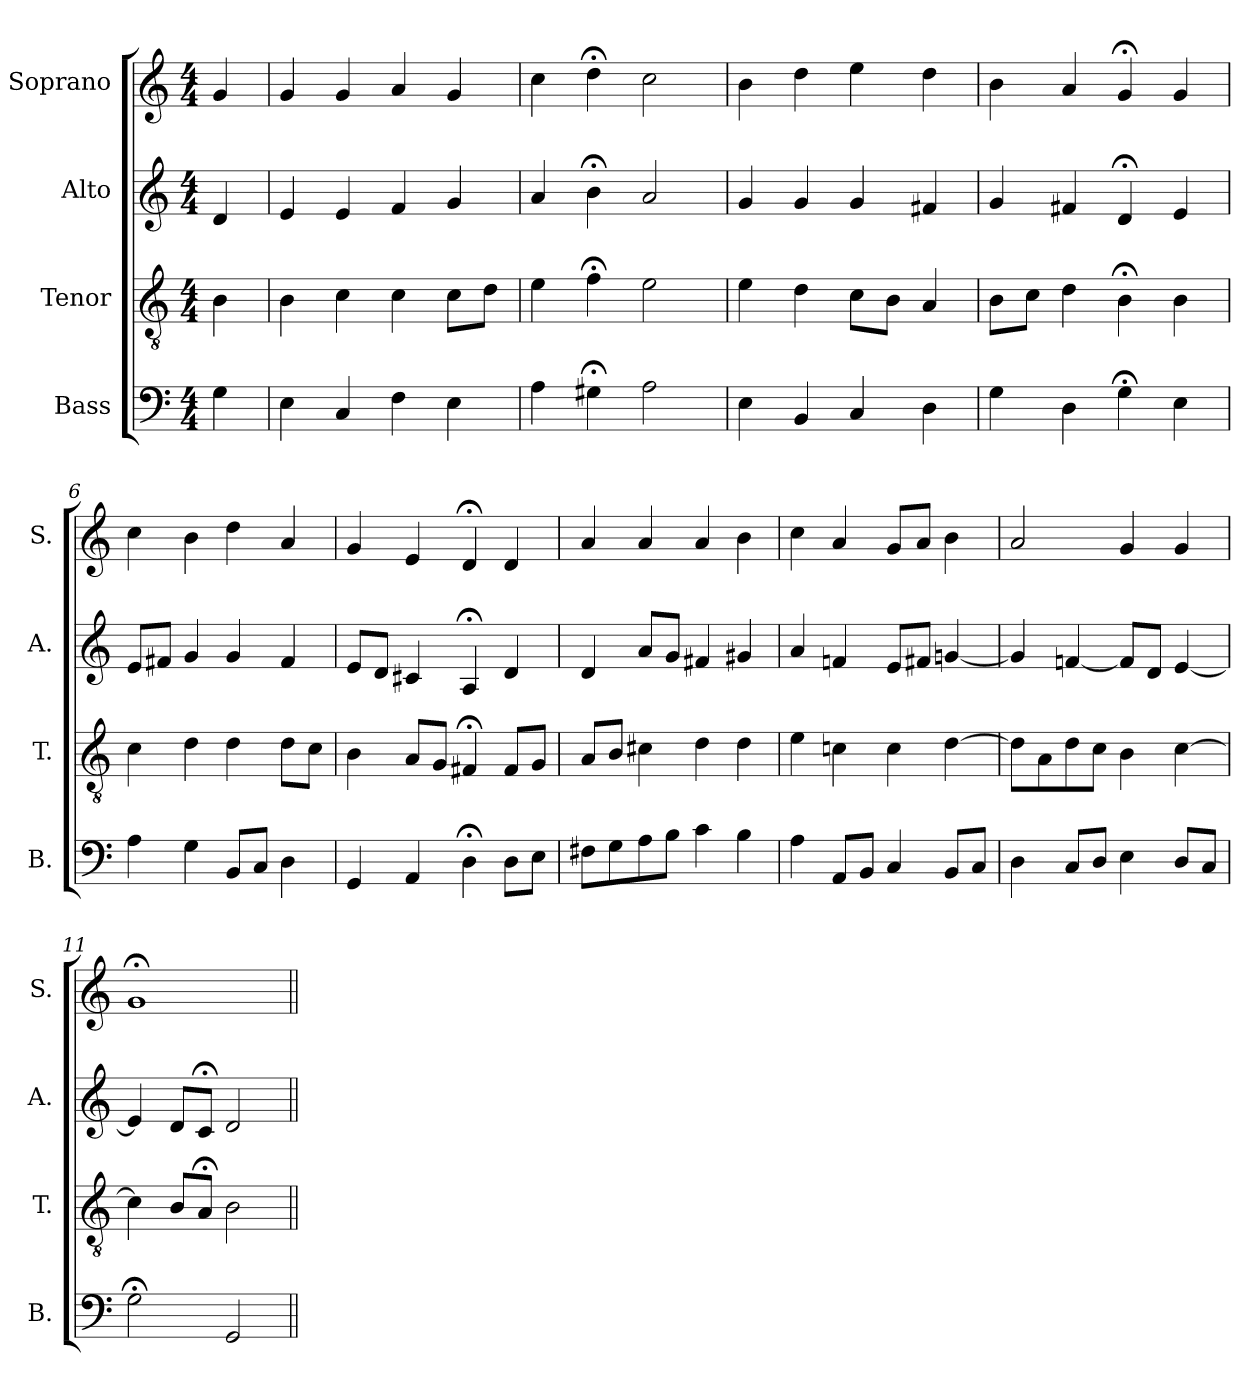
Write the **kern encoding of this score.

**kern	**kern	**kern	**kern
*part4	*part3	*part2	*part1
*staff4	*staff3	*staff2	*staff1
*I"Bass	*I"Tenor	*I"Alto	*I"Soprano
*I'B.	*I'T.	*I'A.	*I'S.
*clefF4	*clefGv2	*clefG2	*clefG2
*	*ITrd7c12	*	*
*k[]	*k[]	*k[]	*k[]
*C:	*C:	*C:	*C:
*M4/4	*M4/4	*M4/4	*M4/4
=1	=1	=1	=1
4G\	4BB\	4d/	4g/
=2	=2	=2	=2
4E\	4BB\	4e/	4g/
4C/	4C\	4e/	4g/
4F\	4C\	4f/	4a/
4E\	8C\L	4g/	4g/
.	8D\J	.	.
=3	=3	=3	=3
4A\	4E\	4a/	4cc\
4G#X;<\	4F;<\	4b;<\	4dd;<\
2A\	2E\	2a/	2cc\
=4	=4	=4	=4
4E\	4E\	4g/	4b\
4BB/	4D\	4g/	4dd\
4C/	8C\L	4g/	4ee\
.	8BB\J	.	.
4D\	4AA/	4f#X/	4dd\
=5	=5	=5	=5
4G\	8BB\L	4g/	4b\
.	8C\J	.	.
4D\	4D\	4f#X/	4a/
4G;<\	4BB;<\	4d;</	4g;</
4E\	4BB\	4e/	4g/
!!LO:LB:g=z
=6	=6	=6	=6
4A\	4C\	8e/L	4cc\
.	.	8f#X/J	.
4G\	4D\	4g/	4b\
8BB/L	4D\	4g/	4dd\
8C/J	.	.	.
4D\	8D\L	4f#/	4a/
.	8C\J	.	.
=7	=7	=7	=7
4GG/	4BB\	8e/L	4g/
.	.	8d/J	.
4AA/	8AA/L	4c#X/	4e/
.	8GG/J	.	.
4D;<\	4FF#X;</	4A;</	4d;</
8D\L	8FF#/L	4d/	4d/
8E\J	8GG/J	.	.
=8	=8	=8	=8
8F#X\L	8AA/L	4d/	4a/
8G\	8BB/J	.	.
8A\	4C#X\	8a/L	4a/
8B\J	.	8g/J	.
4c\	4D\	4f#X/	4a/
4B\	4D\	4g#X/	4b\
!!LO:PB:g=z
=9	=9	=9	=9
4A\	4E\	4a/	4cc\
8AA/L	4Cn\	4fn/	4a/
8BB/J	.	.	.
4C/	4C\	8e/L	8g/L
.	.	8f#X/J	8a/J
8BB/L	[4D\	[4gn/	4b\
8C/J	.	.	.
=10	=10	=10	=10
4D\	8D\L]	4g/]	2a/
.	8AA\	.	.
8C/L	8D\	[4fn/	.
8D/J	8C\J	.	.
4E\	4BB\	8f/L]	4g/
.	.	8d/J	.
8D/L	[4C\	[4e/	4g/
8C/J	.	.	.
=11	=11	=11	=11
2G;<\	4C\]	4e/]	1g;</
.	8BB/L	8d/L	.
.	8AA;</J	8c;</J	.
2GG/	2BB\	2d/	.
=||	=||	=||	=||
*-	*-	*-	*-
